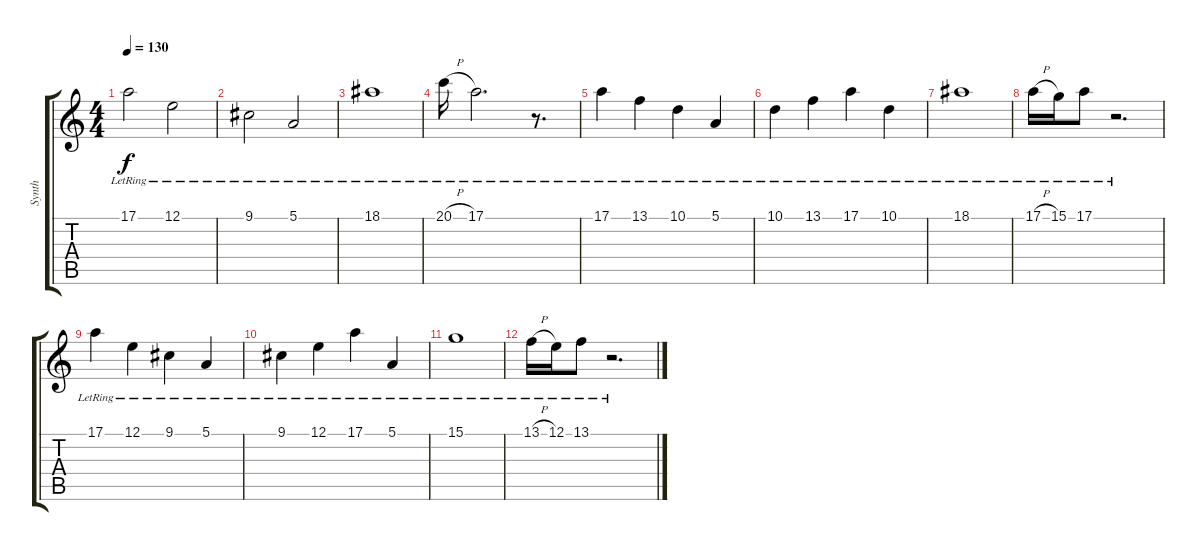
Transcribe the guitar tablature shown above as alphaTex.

\track ("Synth" "Synth") {instrument fx7echoes}
\staff {score tabs}
\tuning (E4 B3 G3 D3 A2 E2) {hide}
\ts (4 4)
\tempo 130
\clef g2
\ks c
17.1{lr}.2{dy f} 12.1{lr}.2 |
9.1{lr}.2 5.1{lr}.2 |
18.1{lr}.1 |
20.1{h lr}.16 17.1{lr}.2{d} r.8{d} |
17.1{lr}.4 13.1{lr}.4 10.1{lr}.4 5.1{lr}.4 |
10.1{lr}.4 13.1{lr}.4 17.1{lr}.4 10.1{lr}.4 |
18.1{lr}.1 |
17.1{h lr}.16 15.1{lr}.16 17.1{lr}.8 r.2{d} |
17.1{lr}.4 12.1{lr}.4 9.1{lr}.4 5.1{lr}.4 |
9.1{lr}.4 12.1{lr}.4 17.1{lr}.4 5.1{lr}.4 |
15.1{lr}.1 |
13.1{h lr}.16 12.1{lr}.16 13.1{lr}.8 r.2{d}
